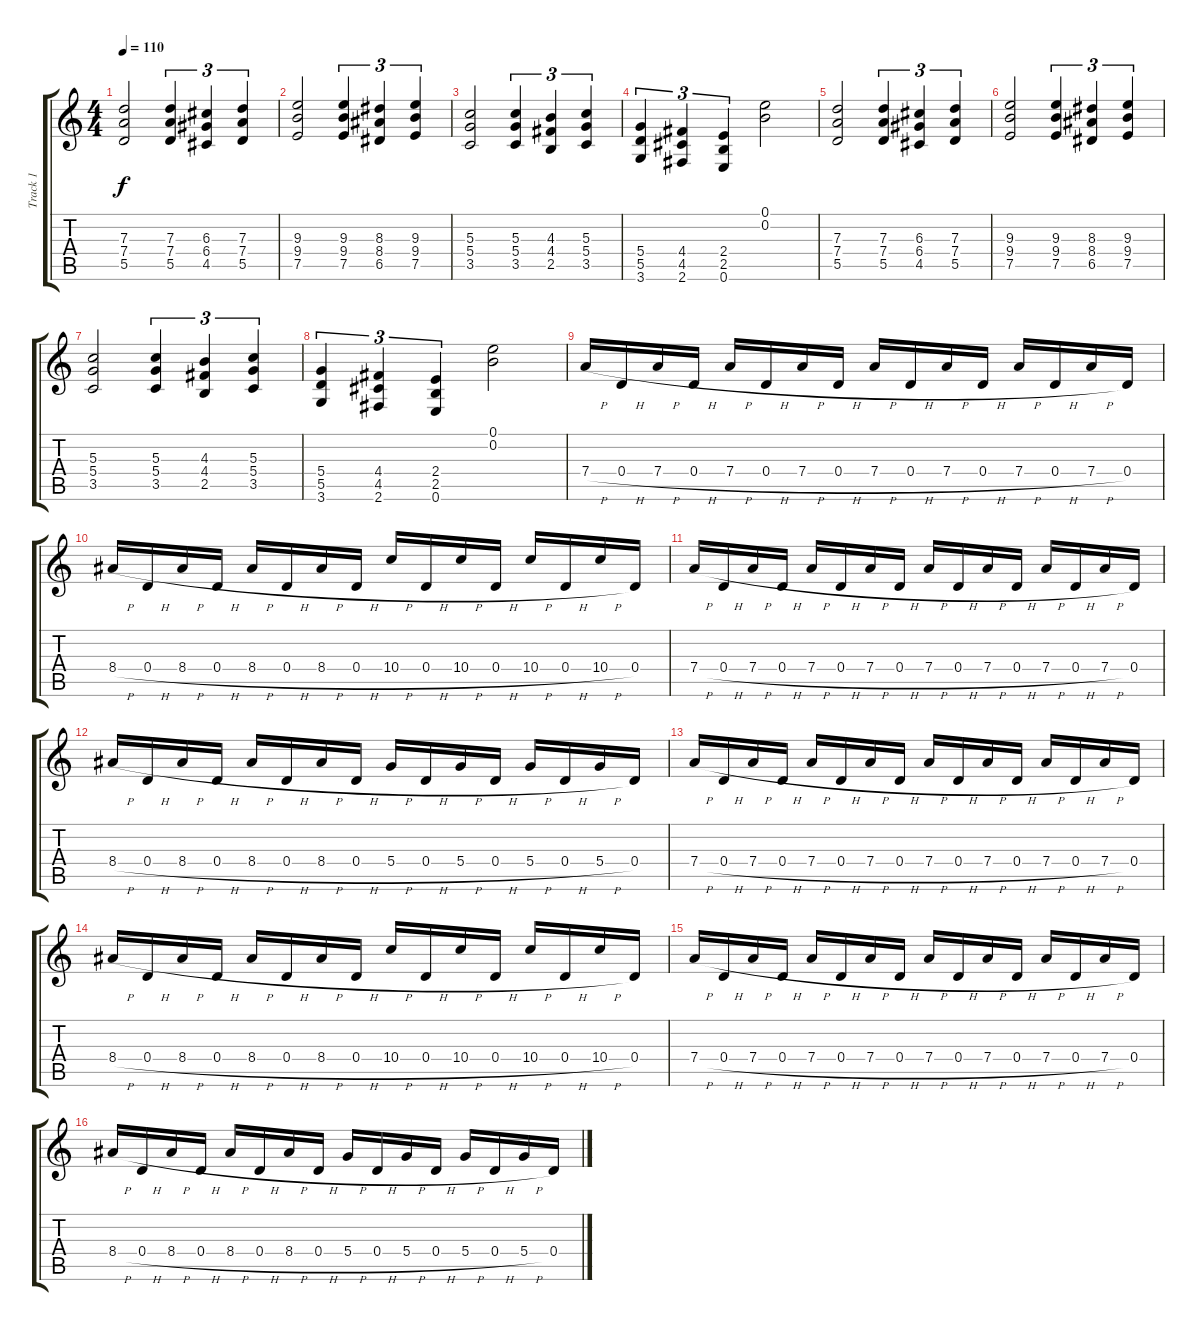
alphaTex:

\track ("Track 1" "Track 1") {instrument distortionguitar}
\staff {score tabs}
\tuning (E4 B3 G3 D3 A2 E2) {hide}
\ts (4 4)
\tempo 110
\clef g2
\ks c
(7.3 7.4 5.5).2{dy f} (7.3 7.4 5.5).4{tu (3 2)} (6.3 6.4 4.5).4{tu (3 2)} (7.3 7.4 5.5).4{tu (3 2)} |
(9.3 9.4 7.5).2 (9.3 9.4 7.5).4{tu (3 2)} (8.3 8.4 6.5).4{tu (3 2)} (9.3 9.4 7.5).4{tu (3 2)} |
(5.3 5.4 3.5).2 (5.3 5.4 3.5).4{tu (3 2)} (4.3 4.4 2.5).4{tu (3 2)} (5.3 5.4 3.5).4{tu (3 2)} |
(5.4 5.5 3.6).4{tu (3 2)} (4.4 4.5 2.6).4{tu (3 2)} (2.4 2.5 0.6).4{tu (3 2)} (0.1 0.2).2 |
(7.3 7.4 5.5).2 (7.3 7.4 5.5).4{tu (3 2)} (6.3 6.4 4.5).4{tu (3 2)} (7.3 7.4 5.5).4{tu (3 2)} |
(9.3 9.4 7.5).2 (9.3 9.4 7.5).4{tu (3 2)} (8.3 8.4 6.5).4{tu (3 2)} (9.3 9.4 7.5).4{tu (3 2)} |
(5.3 5.4 3.5).2 (5.3 5.4 3.5).4{tu (3 2)} (4.3 4.4 2.5).4{tu (3 2)} (5.3 5.4 3.5).4{tu (3 2)} |
(5.4 5.5 3.6).4{tu (3 2)} (4.4 4.5 2.6).4{tu (3 2)} (2.4 2.5 0.6).4{tu (3 2)} (0.1 0.2).2 |
7.4{h}.16 0.4{h}.16 7.4{h}.16 0.4{h}.16 7.4{h}.16 0.4{h}.16 7.4{h}.16 0.4{h}.16 7.4{h}.16 0.4{h}.16 7.4{h}.16 0.4{h}.16 7.4{h}.16 0.4{h}.16 7.4{h}.16 0.4.16 |
8.4{h}.16 0.4{h}.16 8.4{h}.16 0.4{h}.16 8.4{h}.16 0.4{h}.16 8.4{h}.16 0.4{h}.16 10.4{h}.16 0.4{h}.16 10.4{h}.16 0.4{h}.16 10.4{h}.16 0.4{h}.16 10.4{h}.16 0.4.16 |
7.4{h}.16 0.4{h}.16 7.4{h}.16 0.4{h}.16 7.4{h}.16 0.4{h}.16 7.4{h}.16 0.4{h}.16 7.4{h}.16 0.4{h}.16 7.4{h}.16 0.4{h}.16 7.4{h}.16 0.4{h}.16 7.4{h}.16 0.4.16 |
8.4{h}.16 0.4{h}.16 8.4{h}.16 0.4{h}.16 8.4{h}.16 0.4{h}.16 8.4{h}.16 0.4{h}.16 5.4{h}.16 0.4{h}.16 5.4{h}.16 0.4{h}.16 5.4{h}.16 0.4{h}.16 5.4{h}.16 0.4.16 |
7.4{h}.16 0.4{h}.16 7.4{h}.16 0.4{h}.16 7.4{h}.16 0.4{h}.16 7.4{h}.16 0.4{h}.16 7.4{h}.16 0.4{h}.16 7.4{h}.16 0.4{h}.16 7.4{h}.16 0.4{h}.16 7.4{h}.16 0.4.16 |
8.4{h}.16 0.4{h}.16 8.4{h}.16 0.4{h}.16 8.4{h}.16 0.4{h}.16 8.4{h}.16 0.4{h}.16 10.4{h}.16 0.4{h}.16 10.4{h}.16 0.4{h}.16 10.4{h}.16 0.4{h}.16 10.4{h}.16 0.4.16 |
7.4{h}.16 0.4{h}.16 7.4{h}.16 0.4{h}.16 7.4{h}.16 0.4{h}.16 7.4{h}.16 0.4{h}.16 7.4{h}.16 0.4{h}.16 7.4{h}.16 0.4{h}.16 7.4{h}.16 0.4{h}.16 7.4{h}.16 0.4.16 |
8.4{h}.16 0.4{h}.16 8.4{h}.16 0.4{h}.16 8.4{h}.16 0.4{h}.16 8.4{h}.16 0.4{h}.16 5.4{h}.16 0.4{h}.16 5.4{h}.16 0.4{h}.16 5.4{h}.16 0.4{h}.16 5.4{h}.16 0.4.16
